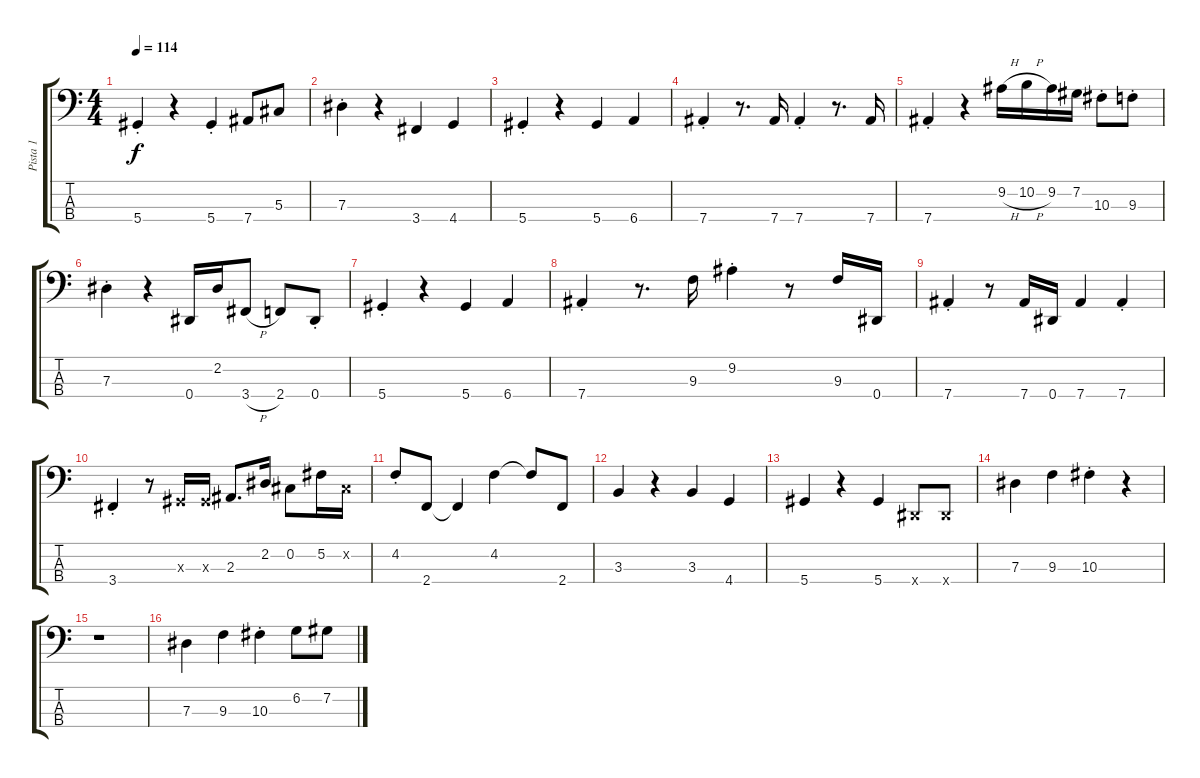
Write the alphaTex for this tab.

\track ("Pista 1" "Pista 1") {instrument electricbassfinger}
\staff {score tabs}
\tuning (Gb2 Db2 Ab1 Eb1) {hide}
\ts (4 4)
\tempo 114
\clef f4
\ks c
5.4{st}.4{dy f} r.4 5.4{st}.4 7.4.8 5.3.8 |
7.3{st}.4 r.4 3.4.4 4.4.4 |
5.4{st}.4 r.4 5.4.4 6.4.4 |
7.4{st}.4 r.8{d} 7.4.16 7.4{st}.4 r.8{d} 7.4.16 |
7.4{st}.4 r.4 9.2{h}.16 10.2{h}.16 9.2.16 7.2.16 10.3{st}.8 9.3{st}.8 |
7.3{st}.4 r.4 0.4.16 2.2.16 3.4{h}.8 2.4.8 0.4{st}.8 |
5.4{st}.4 r.4 5.4.4 6.4.4 |
7.4{st}.4 r.8{d} 9.3.16 9.2{st}.4 r.8 9.3.16 0.4.16 |
7.4{st}.4 r.8 7.4.16 0.4.16 7.4.4 7.4{st}.4 |
3.4{st}.4 r.8 0.3{x}.16 0.3{x}.16 2.3.8{d} 2.2.16 0.2.8 5.2.16 0.2{x}.16 |
4.2{st}.8 2.4.8 2.4{t}.4 4.2.4 4.2{t}.8 2.4.8 |
3.3.4 r.4 3.3.4 4.4.4 |
5.4.4 r.4 5.4.4 0.4{x}.8 0.4{x}.8 |
7.3.4 9.3.4 10.3{st}.4 r.4 |
r.1 |
7.3.4 9.3.4 10.3{st}.4 6.2.8 7.2.8
